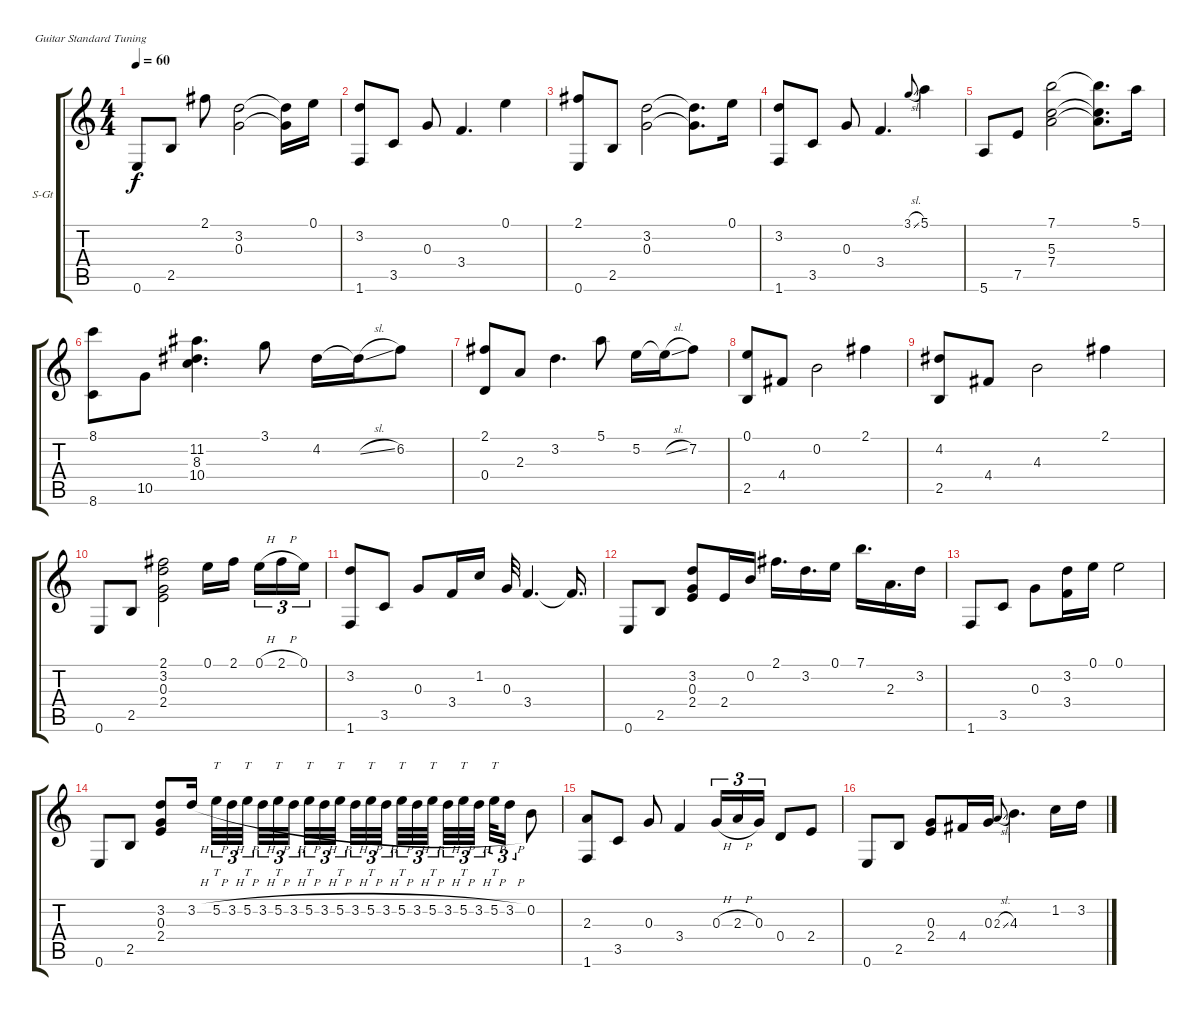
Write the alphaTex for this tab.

\defaultSystemsLayout 4
\bracketExtendMode groupsimilarinstruments
\firstSystemTrackNameOrientation horizontal
\otherSystemsTrackNameOrientation horizontal
\track ("Steel Guitar" "S-Gt") {instrument acousticguitarsteel}
\staff {score tabs}
\tuning (E4 B3 G3 D3 A2 E2)
\ts (4 4)
\tempo 60
\clef g2
\ks c
0.6.8{dy f instrument acousticguitarsteel} 2.5.8 2.1.8 (3.2 0.3).2 (3.2{t} 0.3{t}).16 0.1.16 |
(3.2 1.6).8 3.5.8 0.3.8 3.4.4{d} 0.1.4 |
(0.6 2.1).8 2.5.8 (3.2 0.3).2 (3.2{t} 0.3{t}).8{d} 0.1.16 |
(3.2 1.6).8 3.5.8 0.3.8 3.4.4{d} 3.1{sl}.8{gr onbeat} 5.1.4 |
5.6.8 7.5.8 (7.4 5.3 7.1).2 (7.4{t} 5.3{t} 7.1{t}).8{d} 5.1.16 |
(8.1 8.6).8 10.5.8 (10.4 8.3 11.2).4{d} 3.1.8 4.2.16 4.2{sl t}.16 6.2.8 |
(0.4 2.1).8 2.3.8 3.2.4{d} 5.1.8 5.2.16 5.2{sl t}.16 7.2.8 |
(0.1 2.5).8 4.4.8 0.2.2 2.1.4 |
(2.5 4.2).8 4.4.8 4.3.2 2.1.4 |
0.6.8 2.5.8 (2.4 0.3 3.2 2.1).2 0.1.16 2.1.16 0.1{h}.16{tu (3 2)} 2.1{h}.16{tu (3 2)} 0.1.16{tu (3 2)} |
(3.2 1.6).8 3.5.8 0.3.8 3.4.16 1.2.16 0.3.32 3.4.4{d} 3.4{t}.16{d} |
0.6.8 2.5.8 (2.4 0.3 3.2).8 2.4.16 0.2.16 2.1.16{d} 3.2.16{d} 0.1.16 7.1.16{d} 2.3.16{d} 3.2.16 |
1.6.8 3.5.8 0.3.8 (3.4 3.2).16 0.1.16 0.1.2 |
0.6.8 2.5.8 (2.4 0.3 3.2).8 3.2{h}.16 5.2{h}.32{tt tu (3 2)} 3.2{h}.32{tu (3 2)} 5.2{h}.32{tt tu (3 2)} 3.2{h}.32{tu (3 2)} 5.2{h}.32{tt tu (3 2)} 3.2{h}.32{tu (3 2)} 5.2{h}.32{tt tu (3 2)} 3.2{h}.32{tu (3 2)} 5.2{h}.32{tt tu (3 2)} 3.2{h}.32{tu (3 2)} 5.2{h}.32{tt tu (3 2)} 3.2{h}.32{tu (3 2)} 5.2{h}.32{tt tu (3 2)} 3.2{h}.32{tu (3 2)} 5.2{h}.32{tt tu (3 2)} 3.2{h}.32{tu (3 2)} 5.2{h}.32{tt tu (3 2)} 3.2{h}.32{tu (3 2)} 5.2{h}.32{tt tu (3 2)} 3.2{h}.16{tu (3 2)} 0.2.8 |
(2.3 1.6).8 3.5.8 0.3.8 3.4.4 0.3{h}.16{tu (3 2)} 2.3{h}.16{tu (3 2)} 0.3.16{tu (3 2)} 0.4.8 2.4.8 |
0.6.8 2.5.8 (2.4 0.3).8 4.4.16 0.3.16 2.3{sl}.8{gr onbeat} 4.3.4{d} 1.2.16 3.2.16
